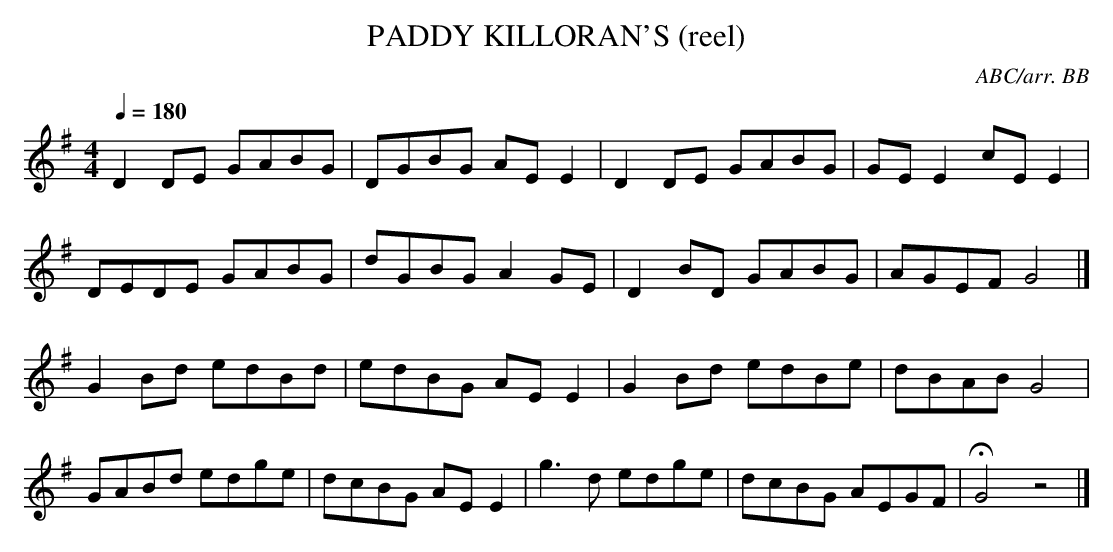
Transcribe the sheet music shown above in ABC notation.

X:1
T:PADDY KILLORAN'S (reel)
C:ABC/arr. BB
M:4/4
L:1/8
Q:1/4=180
K:G
D2DE GABG|DGBG AE E2|D2 DE GABG|GE E2 cE E2|
DEDE GABG|dGBG A2 GE|D2 BD GABG|AGEF G4|]
G2Bd edBd|edBG AE E2|G2 Bd edBe|dBAB G4|
GABd edge|dcBG AE E2|g3d edge|dcBG AEGF|HG4z4|]
